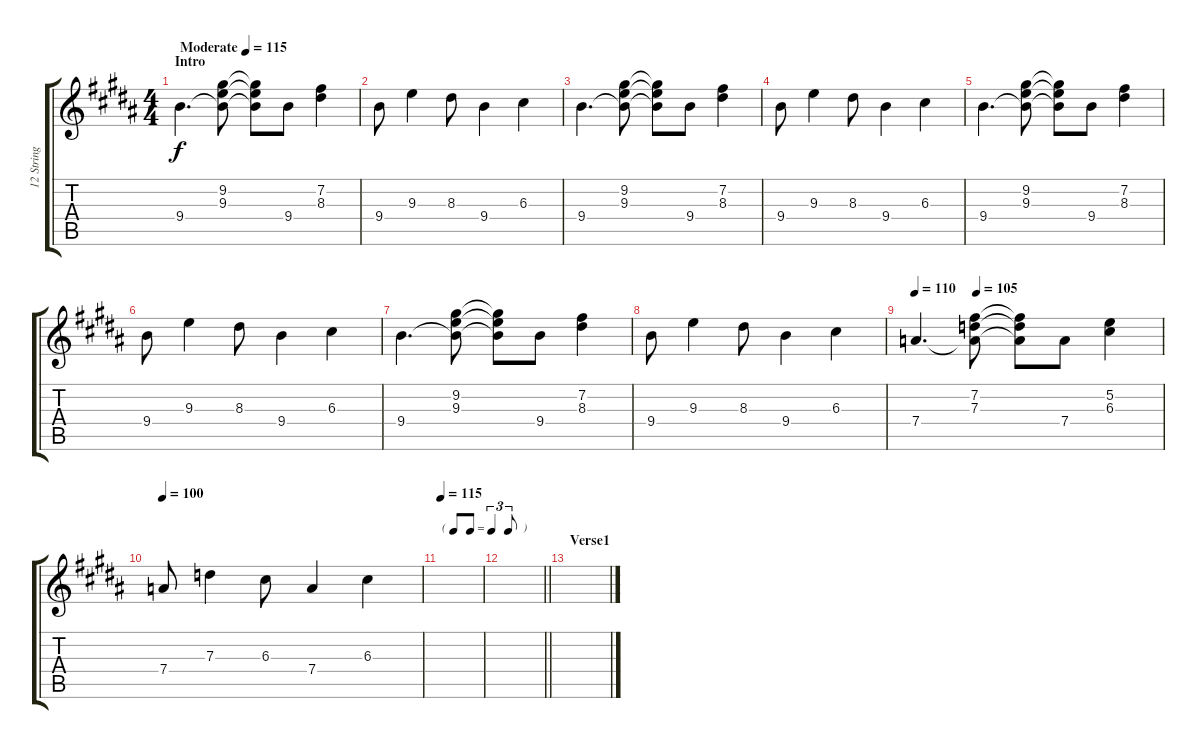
\track ("12 String Guitar" "12 String ") {instrument electricguitarclean}
\staff {score tabs}
\tuning (E4 B3 G3 D3 A2 E2) {hide}
\ts (4 4)
\section ("" "Intro")
\tempo (115 "Moderate")
\clef g2
\ks b
9.4.4{d dy f instrument electricguitarclean} (9.2 9.3 9.4{t}).8 (9.2{t} 9.3{t} 9.4{t}).8 9.4.8 (7.2 8.3).4 |
9.4.8 9.3.4 8.3.8 9.4.4 6.3.4 |
9.4.4{d} (9.2 9.3 9.4{t}).8 (9.2{t} 9.3{t} 9.4{t}).8 9.4.8 (7.2 8.3).4 |
9.4.8 9.3.4 8.3.8 9.4.4 6.3.4 |
9.4.4{d} (9.2 9.3 9.4{t}).8 (9.2{t} 9.3{t} 9.4{t}).8 9.4.8 (7.2 8.3).4 |
9.4.8 9.3.4 8.3.8 9.4.4 6.3.4 |
9.4.4{d} (9.2 9.3 9.4{t}).8 (9.2{t} 9.3{t} 9.4{t}).8 9.4.8 (7.2 8.3).4 |
9.4.8 9.3.4 8.3.8 9.4.4 6.3.4 |
\tempo 110
\tempo (105 0.25)
7.4.4{d} (7.2 7.3 7.4{t}).8 (7.2{t} 7.3{t} 7.4{t}).8 7.4.8 (5.2 6.3).4 |
\tempo 100
7.4.8 7.3.4 6.3.8 7.4.4 6.3.4 |
\tf triplet8th
\tempo 115
|
\barLineRight lightlight
|
\section ("" "Verse1")
